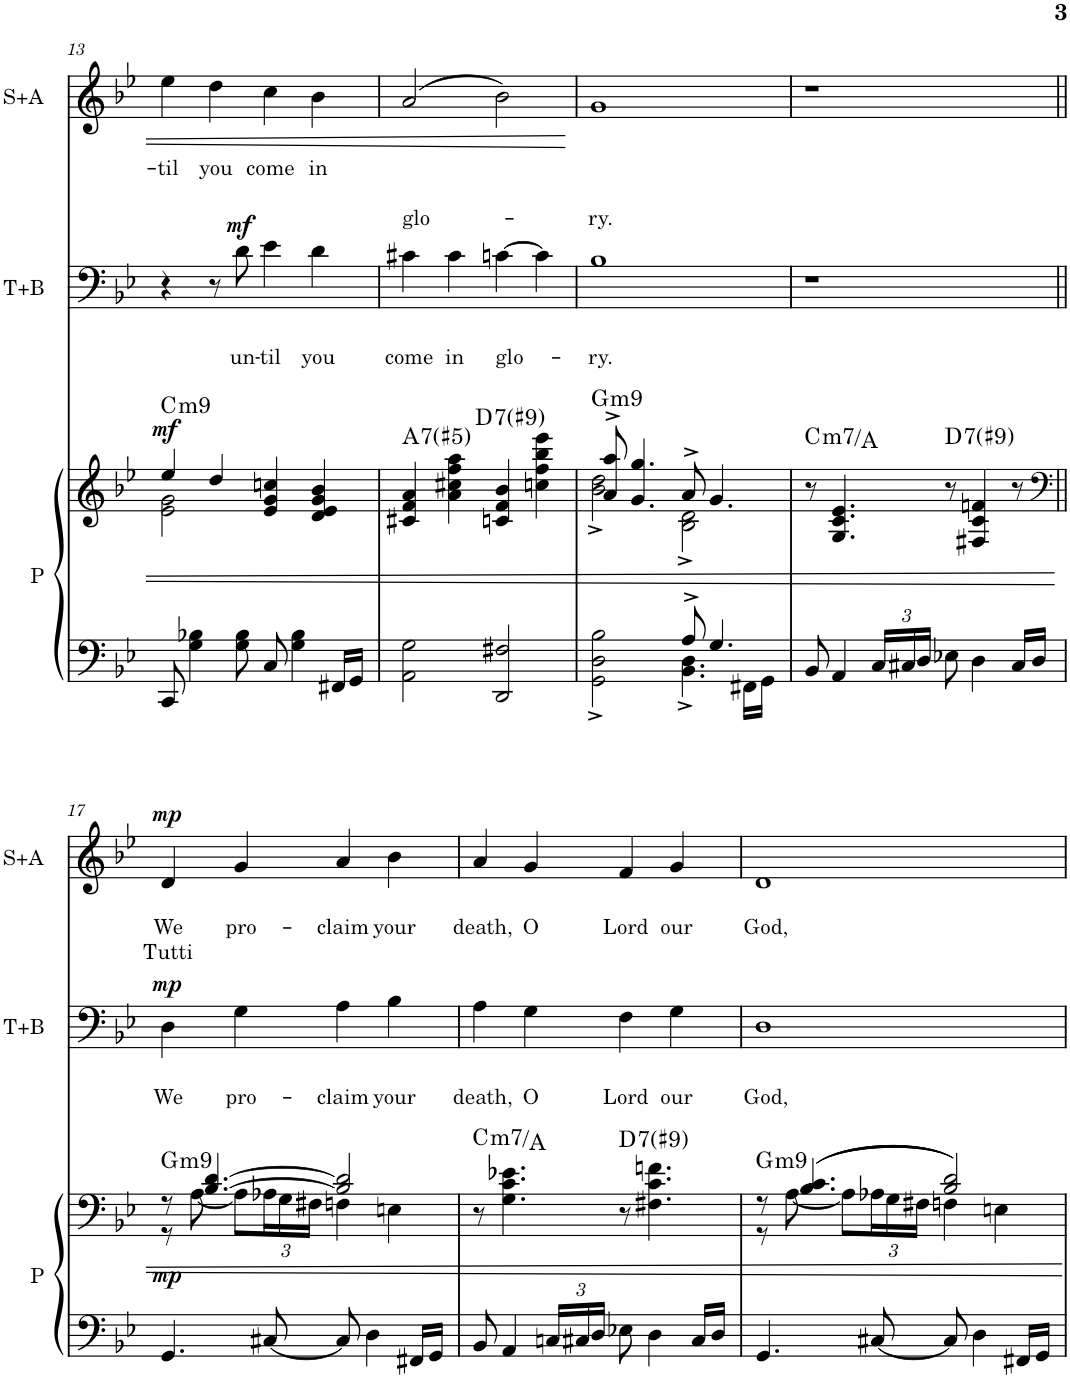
**kern	**kern	**dynam	**harte	**kern	**text	**text	**dynam	**kern	**text	**text	**text	**dynam
*part3	*part3	*part3	*part3	*part2	*part2	*part2	*part2	*part1	*part1	*part1	*part1	*part1
*staff4	*staff3	*staff3/4	*	*staff2	*staff2	*staff2	*staff2	*staff1	*staff1	*staff1	*staff1	*staff1
*I"P	*	*	*	*I"T+B	*	*	*	*I"S+A	*	*	*	*
*I'P	*	*	*	*I'T+B	*	*	*	*I'S+A	*	*	*	*
!!LO:PB:g=z
*clefF4	*clefG2	*	*	*clefF4	*	*	*	*clefG2	*	*	*	*
*k[b-e-]	*k[b-e-]	*	*	*k[b-e-]	*	*	*	*k[b-e-]	*	*	*	*
*B-:	*B-:	*	*	*B-:	*	*	*	*B-:	*	*	*	*
*M4/4	*M4/4	*	*	*M4/4	*	*	*	*M4/4	*	*	*	*
=13	=13	=13	=13	=13	=13	=13	=13	=13	=13	=13	=13	=13
*	*^	*	*	*	*	*	*	*	*	*	*	*
!	!	!	!LO:DY:a	!LO:H:kt=m9	!	!	!	!	!	!LO:LY:b	!	!	!
8CC/	2e-\ 2g\	4ee-/	mf	C:min9	4r	.	.	.	4ee-\	-til	.	.	.
4G\ 4B-X\	.	.	.	.	.	.	.	.	.	.	.	.	.
!	!	!	!	!	!	!	!	!	!	!LO:LY:b	!	!	!
.	.	4dd/	.	.	8r	.	.	.	4dd\	you	.	.	.
!	!	!	!	!	!	!	!LO:LY:b	!LO:DY:a	!	!	!	!	!
8G\ 8B-\	.	.	.	.	8d\	.	un-	mf	.	.	.	.	.
!	!	!	!	!	!	!	!LO:LY:b	!	!	!LO:LY:b	!	!	!
8C/	2ryy	4e-/ 4g/ 4ccn/	.	.	4e-\	.	-til	.	4cc\	come	.	.	.
4G\ 4B-\	.	.	.	.	.	.	.	.	.	.	.	.	.
!	!	!	!	!	!	!	!LO:LY:b	!	!	!LO:LY:b	!	!	!
.	.	4d/ 4e-/ 4g/ 4b-/	.	.	4d\	.	you	.	4b-\	in	.	.	.
16FF#X/LL	.	.	.	.	.	.	.	.	.	.	.	.	.
16GG/JJ	.	.	.	.	.	.	.	.	.	.	.	.	.
=14	=14	=14	=14	=14	=14	=14	=14	=14	=14	=14	=14	=14	=14
!	!	!	!	!LO:H:kt=7	!	!	!LO:LY:b	!	!	!	!	!LO:LY:b	!
2AA\ 2G\	4c#X/ 4f/ 4a/	4.ryy	.	A:7	4c#X\	.	come	.	(>2a/	.	.	glo-	.
!	!	!	!	!	!	!	!LO:LY:b	!	!	!	!	!	!
.	4a\ 4cc#X\ 4ff\ 4aa\	.	.	.	4c#\	.	in	.	.	.	.	.	.
!	!	!	!	!LO:H:kt=7	!	!	!	!	!	!	!	!	!
.	.	2ryy	.	D:7	.	.	.	.	.	.	.	.	.
!	!	!	!	!	!	!	!LO:LY:b	!	!	!	!	!	!
2DD/ 2F#X/	4cn/ 4f/ 4b-/	.	.	.	[4cn\	.	glo-	.	2b-\)	.	.	.	.
.	4ccn\ 4ff\ 4bb-\ 4eee-\	.	.	.	4c\]	.	.	.	.	.	.	.	.
.	.	8ryy	.	.	.	.	.	.	.	.	.	.	.
=15	=15	=15	=15	=15	=15	=15	=15	=15	=15	=15	=15	=15	=15
*^	*	*	*	*	*	*	*	*	*	*	*	*	*
!	!	!	!	!	!LO:H:kt=m9	!	!	!LO:LY:b	!	!	!	!	!LO:LY:b	!
2ryy	2GG\^ 2D\^ 2B-\^	2b-\^ 2dd\^	8a/^ 8aa/^	.	G:min9	1B-	.	ry.	.	1g	.	.	ry.	.
.	.	.	4.g/ 4.gg/	.	.	.	.	.	.	.	.	.	.	.
8A^/	4.BB-\^ 4.D\^	2B-\^ 2d\^	8a^/	.	.	.	.	.	.	.	.	.	.	.
4.G/	.	.	4.g/	.	.	.	.	.	.	.	.	.	.	.
.	16FF#X\LL	.	.	.	.	.	.	.	.	.	.	.	.	.
.	16GG\JJ	.	.	.	.	.	.	.	.	.	.	.	.	.
*	*	*v	*v	*	*	*	*	*	*	*	*	*	*	*
=16	=16	=16	=16	=16	=16	=16	=16	=16	=16	=16	=16	=16	=16
!	!	!	!	!LO:H:kt=m7	!	!	!	!	!	!	!	!	!
*v	*v	*	*	*	*	*	*	*	*	*	*	*	*
8BB-/	8r	.	C:min7/6	1r	.	.	.	1r	.	.	.	.
4AA/	4.G/ 4.c/ 4.e-/	.	.	.	.	.	.	.	.	.	.	.
*Xbrackettup	*	*	*	*	*	*	*	*	*	*	*	*
24C/LL	.	.	.	.	.	.	.	.	.	.	.	.
24C#X/	.	.	.	.	.	.	.	.	.	.	.	.
24D/JJ	.	.	.	.	.	.	.	.	.	.	.	.
!	!	!	!LO:H:kt=7	!	!	!	!	!	!	!	!	!
8E-X\	8r	.	D:7	.	.	.	.	.	.	.	.	.
4D\	4F#X/ 4c/ 4fn/	.	.	.	.	.	.	.	.	.	.	.
16C#/LL	8r	.	.	.	.	.	.	.	.	.	.	.
16D/JJ	.	.	.	.	.	.	.	.	.	.	.	.
!!LO:LB:g=z
=17||	=17||	=17||	=17||	=17||	=17||	=17||	=17||	=17||	=17||	=17||	=17||	=17||
*	*clefF4	*	*	*	*	*	*	*	*	*	*	*
*	*^	*	*	*	*	*	*	*	*	*	*	*
!	!	!	!LO:DY:b	!LO:H:kt=m9	!	!	!LO:LY:b	!LO:DY:a	!	!	!LO:LY:b	!LO:LY:b	!LO:DY:a
4.GG/	8r	8r	mp	G:min9	4D\	.	We	mp	4d/	.	We	Tutti	mp
.	[4.B-/ [4.d/	[8A\	.	.	.	.	.	.	.	.	.	.	.
!	!	!	!	!	!	!	!LO:LY:b	!	!	!	!LO:LY:b	!	!
.	.	8A\L]	.	.	4G\	.	pro-	.	4g/	.	pro-	.	.
*	*	*Xbrackettup	*	*	*	*	*	*	*	*	*	*	*
[8C#X/	.	24A-X\L	.	.	.	.	.	.	.	.	.	.	.
.	.	24G\	.	.	.	.	.	.	.	.	.	.	.
.	.	24F#X\JJ	.	.	.	.	.	.	.	.	.	.	.
!	!	!	!	!	!	!	!LO:LY:b	!	!	!	!LO:LY:b	!	!
8C#/]	2B-/] 2d/]	4Fn\	.	.	4A\	.	-claim	.	4a/	.	-claim	.	.
4D\	.	.	.	.	.	.	.	.	.	.	.	.	.
!	!	!	!	!	!	!	!LO:LY:b	!	!	!	!LO:LY:b	!	!
.	.	4En\	.	.	4B-\	.	your	.	4b-\	.	your	.	.
16FF#X/LL	.	.	.	.	.	.	.	.	.	.	.	.	.
16GG/JJ	.	.	.	.	.	.	.	.	.	.	.	.	.
*	*v	*v	*	*	*	*	*	*	*	*	*	*	*
=18	=18	=18	=18	=18	=18	=18	=18	=18	=18	=18	=18	=18
!	!	!	!LO:H:kt=m7	!	!	!LO:LY:b	!	!	!	!LO:LY:b	!	!
8BB-/	8r	.	C:min7/6	4A\	.	death,	.	4a/	.	death,	.	.
4AA/	4.G\ 4.c\ 4.e-X\	.	.	.	.	.	.	.	.	.	.	.
!	!	!	!	!	!	!LO:LY:b	!	!	!	!LO:LY:b	!	!
.	.	.	.	4G\	.	O	.	4g/	.	O	.	.
24Cn/LL	.	.	.	.	.	.	.	.	.	.	.	.
24C#X/	.	.	.	.	.	.	.	.	.	.	.	.
24D/JJ	.	.	.	.	.	.	.	.	.	.	.	.
!	!	!	!LO:H:kt=7	!	!	!LO:LY:b	!	!	!	!LO:LY:b	!	!
8E-X\	8r	.	D:7	4F\	.	Lord	.	4f/	.	Lord	.	.
4D\	4.F#X\ 4.c\ 4.fn\	.	.	.	.	.	.	.	.	.	.	.
!	!	!	!	!	!	!LO:LY:b	!	!	!	!LO:LY:b	!	!
.	.	.	.	4G\	.	our	.	4g/	.	our	.	.
16C#/LL	.	.	.	.	.	.	.	.	.	.	.	.
16D/JJ	.	.	.	.	.	.	.	.	.	.	.	.
=19	=19	=19	=19	=19	=19	=19	=19	=19	=19	=19	=19	=19
*	*^	*	*	*	*	*	*	*	*	*	*	*
!	!	!	!	!LO:H:kt=m9	!	!	!LO:LY:b	!	!	!	!LO:LY:b	!	!
4.GG/	8r	8r	.	G:min9	1D	.	God,	.	1d	.	God,	.	.
.	[8A\	(>(>4.B-/ 4.c/	.	.	.	.	.	.	.	.	.	.	.
.	8A\L]	.	.	.	.	.	.	.	.	.	.	.	.
[8C#X/	24A-X\L	.	.	.	.	.	.	.	.	.	.	.	.
.	24G\	.	.	.	.	.	.	.	.	.	.	.	.
.	24F#X\JJ	.	.	.	.	.	.	.	.	.	.	.	.
8C#/]	4Fn\	2B-/ 2d/))	.	.	.	.	.	.	.	.	.	.	.
4D\	.	.	.	.	.	.	.	.	.	.	.	.	.
.	4En\	.	.	.	.	.	.	.	.	.	.	.	.
16FF#X/LL	.	.	.	.	.	.	.	.	.	.	.	.	.
16GG/JJ	.	.	.	.	.	.	.	.	.	.	.	.	.
*	*v	*v	*	*	*	*	*	*	*	*	*	*	*
=	=	=	=	=	=	=	=	=	=	=	=	=
*-	*-	*-	*-	*-	*-	*-	*-	*-	*-	*-	*-	*-
